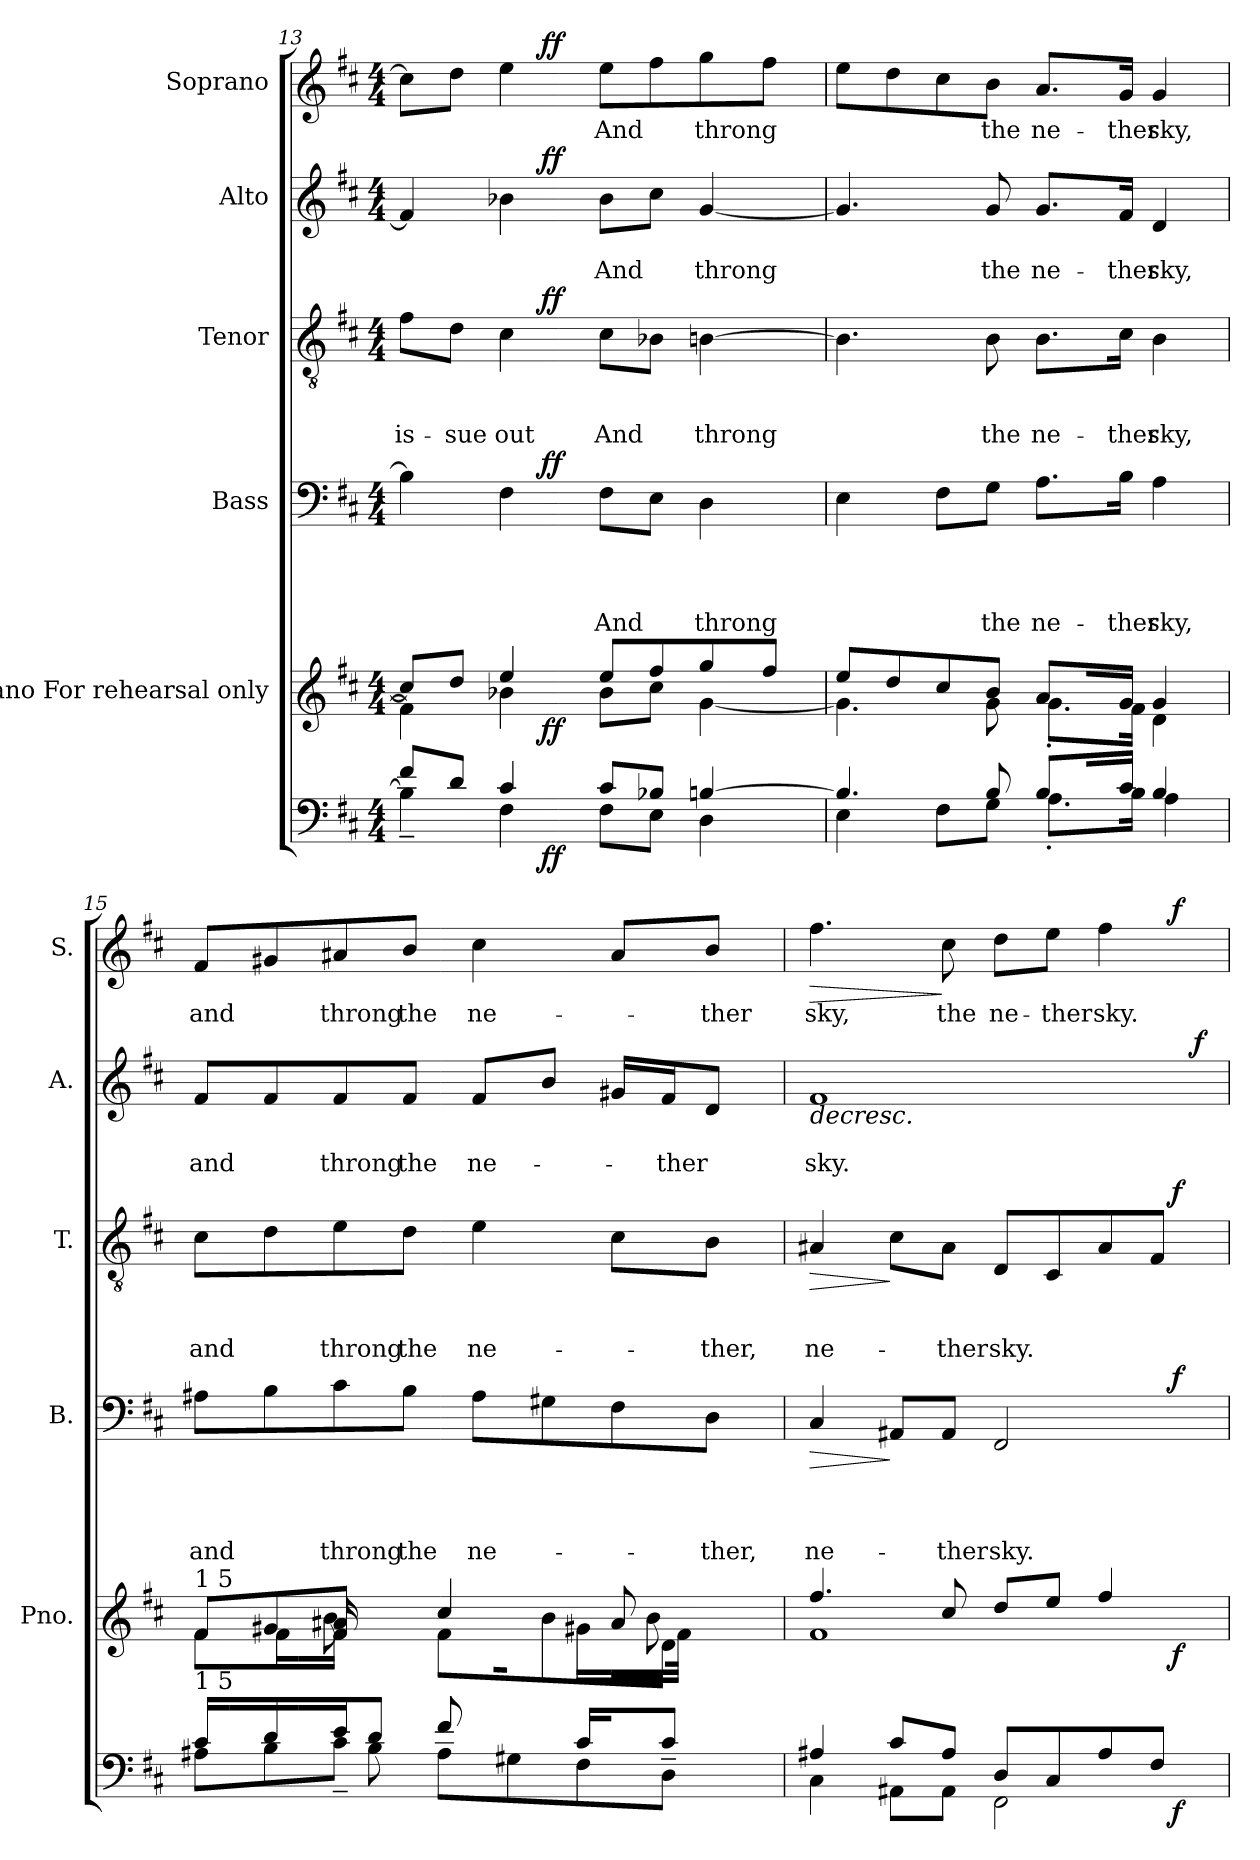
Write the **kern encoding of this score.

**kern	**dynam	**kern	**dynam	**kern	**text	**text	**text	**text	**dynam	**kern	**text	**text	**text	**dynam	**kern	**text	**text	**dynam	**kern	**text	**dynam
*part6	*part6	*part5	*part5	*part4	*part4	*part4	*part4	*part4	*part4	*part3	*part3	*part3	*part3	*part3	*part2	*part2	*part2	*part2	*part1	*part1	*part1
*staff6	*staff6	*staff5	*staff5	*staff4	*staff4	*staff4	*staff4	*staff4	*staff4	*staff3	*staff3	*staff3	*staff3	*staff3	*staff2	*staff2	*staff2	*staff2	*staff1	*staff1	*staff1
*	*	*I"Piano For rehearsal only	*	*I"Bass	*	*	*	*	*	*I"Tenor	*	*	*	*	*I"Alto	*	*	*	*I"Soprano	*	*
*	*	*I'Pno.	*	*I'B.	*	*	*	*	*	*I'T.	*	*	*	*	*I'A.	*	*	*	*I'S.	*	*
*clefF4	*	*clefG2	*	*clefF4	*	*	*	*	*	*clefGv2	*	*	*	*	*clefG2	*	*	*	*clefG2	*	*
*k[f#c#]	*	*k[f#c#]	*	*k[f#c#]	*	*	*	*	*	*k[f#c#]	*	*	*	*	*k[f#c#]	*	*	*	*k[f#c#]	*	*
*D:	*	*D:	*	*D:	*	*	*	*	*	*D:	*	*	*	*	*D:	*	*	*	*D:	*	*
*M4/4	*	*M4/4	*	*M4/4	*	*	*	*	*	*M4/4	*	*	*	*	*M4/4	*	*	*	*M4/4	*	*
=13	=13	=13	=13	=13	=13	=13	=13	=13	=13	=13	=13	=13	=13	=13	=13	=13	=13	=13	=13	=13	=13
*^	*	*^	*	*	*	*	*	*	*	*	*	*	*	*	*	*	*	*	*	*	*
!	!	!	!	!	!	!	!	!	!	!	!	!	!	!	!LO:LY:b	!	!	!	!	!	!	!	!
*	*^	*	*	*^	*	*^	*	*	*	*	*	*^	*	*	*	*	*^	*	*	*	*^	*	*
8f#/L	4B-~<\]	4ryy	.	8cc#/L]	4f#\]	4ryy	.	4B-\]	4ryy	.	.	.	.	.	8f#\L	4ryy	.	.	is-	.	4f#/]	4ryy	.	.	.	8cc#\L]	4ryy	.	.
!	!	!	!	!	!	!	!	!	!	!	!	!	!	!	!	!	!	!	!LO:LY:b	!	!	!	!	!	!	!	!	!	!
8d/J	.	.	.	8dd/J	.	.	.	.	.	.	.	.	.	.	8d\J	.	.	.	-sue	.	.	.	.	.	.	8dd\J	.	.	.
!	!	!	!	!	!	!	!	!	!	!	!	!	!	!	!	!	!	!	!LO:LY:b	!	!	!	!	!	!	!	!	!	!
4c#/	4F#\	16.ryy	.	4ee/	4b-X\	16.ryy	.	4F#\	16.ryy	.	.	.	.	.	4c#\	16.ryy	.	.	out	.	4b-X\	16.ryy	.	.	.	4ee\	16.ryy	.	.
!	!	!	!LO:DY:b	!	!	!	!LO:DY:b	!	!	!	!	!	!	!LO:DY:b	!	!	!	!	!	!LO:DY:b	!	!	!	!	!LO:DY:b	!	!	!	!LO:DY:b
.	.	2ryy	ff	.	.	2ryy	ff	.	2ryy	.	.	.	.	ff	.	2ryy	.	.	.	ff	.	2ryy	.	.	ff	.	2ryy	.	ff
!	!	!	!	!	!	!	!	!	!	!	!	!	!LO:LY:b	!	!	!	!	!	!LO:LY:b	!	!	!	!	!LO:LY:b	!	!	!	!LO:LY:b	!
8c#/L	8F#\L	.	.	8ee/L	8b-\L	.	.	8F#\L	.	.	.	.	And	.	8c#\L	.	.	.	And	.	8b-\L	.	.	And	.	8ee\L	.	And	.
8B-X/J	8E\J	.	.	8ff#/	8cc#\J	.	.	8E\J	.	.	.	.	.	.	8B-X\J	.	.	.	.	.	8cc#\J	.	.	.	.	8ff#\	.	.	.
!	!	!	!	!	!	!	!	!	!	!	!	!	!LO:LY:b	!	!	!	!	!	!LO:LY:b	!	!	!	!	!LO:LY:b	!	!	!	!LO:LY:b	!
[>4Bn/	4D\	.	.	8gg/	[<4g\	.	.	4D\	.	.	.	.	throng	.	[>4Bn\	.	.	.	throng	.	[<4g/	.	.	throng	.	8gg\	.	throng	.
.	.	8ryy	.	.	.	8ryy	.	.	8ryy	.	.	.	.	.	.	8ryy	.	.	.	.	.	8ryy	.	.	.	.	8ryy	.	.
.	.	.	.	8ff#/J	.	.	.	.	.	.	.	.	.	.	.	.	.	.	.	.	.	.	.	.	.	8ff#\J	.	.	.
.	.	32ryy	.	.	.	32ryy	.	.	32ryy	.	.	.	.	.	.	32ryy	.	.	.	.	.	32ryy	.	.	.	.	32ryy	.	.
*	*v	*v	*	*	*	*	*	*v	*v	*	*	*	*	*	*v	*v	*	*	*	*	*v	*v	*	*	*	*v	*v	*	*
*	*	*	*	*v	*v	*	*	*	*	*	*	*	*	*	*	*	*	*	*	*	*	*	*	*
=14	=14	=14	=14	=14	=14	=14	=14	=14	=14	=14	=14	=14	=14	=14	=14	=14	=14	=14	=14	=14	=14	=14	=14
4.B/]	4E\	.	8ee/L	4.g\]	.	4E\	.	.	.	.	.	4.B\]	.	.	.	.	4.g/]	.	.	.	8ee\L	.	.
.	.	.	8dd/	.	.	.	.	.	.	.	.	.	.	.	.	.	.	.	.	.	8dd\	.	.
.	8F#\L	.	8cc#/	.	.	8F#\L	.	.	.	.	.	.	.	.	.	.	.	.	.	.	8cc#\	.	.
!	!	!	!	!	!	!	!	!	!	!LO:LY:b	!	!	!	!	!LO:LY:b	!	!	!	!LO:LY:b	!	!	!LO:LY:b	!
8B/	8G\J	.	8b/J	8g\	.	8G\J	.	.	.	the	.	8B\	.	.	the	.	8g/	.	the	.	8b\J	the	.
!	!	!	!	!	!	!	!	!	!	!LO:LY:b	!	!	!	!	!LO:LY:b	!	!	!	!LO:LY:b	!	!	!LO:LY:b	!
8B/L	8.A'<\L	.	8a/L	8.g'<\L	.	8.A\L	.	.	.	ne-	.	8.B\L	.	.	ne-	.	8.g/L	.	ne-	.	8.a/L	ne-	.
16ryy	.	.	16ryy	.	.	.	.	.	.	.	.	.	.	.	.	.	.	.	.	.	.	.	.
!	!	!	!	!	!	!	!	!	!	!LO:LY:b	!	!	!	!	!LO:LY:b	!	!	!	!LO:LY:b	!	!	!LO:LY:b	!
16c#/Jk	16B\Jk	.	16g/Jk	16f#\Jk	.	16B\Jk	.	.	.	-ther	.	16c#\Jk	.	.	-ther	.	16f#/Jk	.	-ther	.	16g/Jk	-ther	.
!	!	!	!	!	!	!	!	!	!	!LO:LY:b	!	!	!	!	!LO:LY:b	!	!	!	!LO:LY:b	!	!	!LO:LY:b	!
4B/	4A\	.	4g/	4d\	.	4A\	.	.	.	sky,	.	4B\	.	.	sky,	.	4d/	.	sky,	.	4g/	sky,	.
!!LO:PB:g=z
=15	=15	=15	=15	=15	=15	=15	=15	=15	=15	=15	=15	=15	=15	=15	=15	=15	=15	=15	=15	=15	=15	=15	=15
*^	*^	*	*^	*^	*	*	*	*	*	*	*	*	*	*	*	*	*	*	*	*	*	*	*
!	!	!	!	!	!LO:TX:a:t=1 5	!	!	!	!	!	!	!	!	!	!	!	!	!	!	!	!	!	!	!	!	!	!
!LO:TX:a:t=1 5	!	!	!	!	!	!	!	!	!	!	!	!	!	!	!	!	!	!	!	!	!	!	!	!	!	!	!
!	!	!	!	!	!	!	!	!	!	!	!	!	!	!LO:LY:b	!	!	!	!	!LO:LY:b	!	!	!	!LO:LY:b	!	!	!LO:LY:b	!
16c#/LL	8A#X\L	4ryy	2ryy	.	8f#/L	4ryy	8f#\L	4ryy	.	8A#X\L	.	.	.	and	.	8c#\L	.	.	and	.	8f#/L	.	and	.	8f#/L	and	.
16ryy	.	.	.	.	.	.	.	.	.	.	.	.	.	.	.	.	.	.	.	.	.	.	.	.	.	.	.
16d/	8B\	.	.	.	8g#X/	.	16f#\L	.	.	8B\	.	.	.	.	.	8d\	.	.	.	.	8f#/	.	.	.	8g#X/	.	.
16ryy	.	.	.	.	.	.	16ryy	.	.	.	.	.	.	.	.	.	.	.	.	.	.	.	.	.	.	.	.
!	!	!	!	!	!	!	!	!	!	!	!	!	!	!LO:LY:b	!	!	!	!	!LO:LY:b	!	!	!	!LO:LY:b	!	!	!LO:LY:b	!
16e/J	8c#~<\J	16ryy	.	.	8a#X/J	8b\	16f#\JJ	16f#/	.	8c#\	.	.	.	throng	.	8e\	.	.	throng	.	8f#/	.	throng	.	8a#X/	throng	.
8d/J	.	8B\	.	.	.	.	2ryy	8ryy	.	.	.	.	.	.	.	.	.	.	.	.	.	.	.	.	.	.	.
!	!	!	!	!	!	!	!	!	!	!	!	!	!	!LO:LY:b	!	!	!	!	!LO:LY:b	!	!	!	!LO:LY:b	!	!	!LO:LY:b	!
.	16ryy	.	.	.	16ryy	4.ryy	.	.	.	8B\J	.	.	.	the	.	8d\J	.	.	the	.	8f#/J	.	the	.	8b/J	the	.
8A#\L	2ryy	8f#/	.	.	8f#\L	.	.	4cc#/	.	.	.	.	.	.	.	.	.	.	.	.	.	.	.	.	.	.	.
!	!	!	!	!	!	!	!	!	!	!	!	!	!	!LO:LY:b	!	!	!	!	!LO:LY:b	!	!	!	!LO:LY:b	!	!	!LO:LY:b	!
.	.	.	8.ryy	.	.	.	.	.	.	8A#\L	.	.	.	ne-	.	4e\	.	.	ne-	.	8f#/L	.	ne-	.	4cc#\	ne-	.
8G#X\	.	16ryy	.	.	16ryy	.	.	.	.	.	.	.	.	.	.	.	.	.	.	.	.	.	.	.	.	.	.
.	.	4.ryy	.	.	8b\	.	.	.	.	8G#X\	.	.	.	.	.	.	.	.	.	.	8b/J	.	.	.	.	.	.
8F#\	.	.	16c#/KL	.	.	.	.	16g#X\LL	.	.	.	.	.	.	.	.	.	.	.	.	.	.	.	.	.	.	.
.	.	.	16ryy	.	16ryy	8a#/	.	16ryy	.	8F#\	.	.	.	.	.	8c#\L	.	.	.	.	16g#X/LL	.	.	.	8a#/L	.	.
!	!	!	!	!	!	!	!	!	!	!	!	!	!	!	!	!	!	!	!	!	!	!	!LO:LY:b	!	!	!	!
8D~<\J	.	.	8c#/J	.	16d\Jk	.	8b\	32f#\JJk	.	.	.	.	.	.	.	.	.	.	.	.	16f#/J	.	-ther	.	.	.	.
.	.	.	.	.	.	.	.	16ryy	.	.	.	.	.	.	.	.	.	.	.	.	.	.	.	.	.	.	.
!	!	!	!	!	!	!	!	!	!	!	!	!	!	!LO:LY:b	!	!	!	!	!LO:LY:b	!	!	!	!	!	!	!LO:LY:b	!
.	.	.	.	.	16ryy	16ryy	.	.	.	8D\J	.	.	.	-ther,	.	8B\J	.	.	-ther,	.	8d/J	.	.	.	8b/J	-ther	.
.	.	.	.	.	.	.	.	16.ryy	.	.	.	.	.	.	.	.	.	.	.	.	.	.	.	.	.	.	.
16ryy	16ryy	.	16ryy	.	16ryy	16ryy	16ryy	.	.	.	.	.	.	.	.	.	.	.	.	.	.	.	.	.	.	.	.
*	*	*	*	*	*	*	*v	*v	*	*	*	*	*	*	*	*	*	*	*	*	*	*	*	*	*	*	*
=16	=16	=16	=16	=16	=16	=16	=16	=16	=16	=16	=16	=16	=16	=16	=16	=16	=16	=16	=16	=16	=16	=16	=16	=16	=16	=16
!	!	!	!	!	!	!	!	!	!	!	!	!	!LO:LY:b	!LO:HP:b	!	!	!	!LO:LY:b	!LO:HP:b	!	!	!LO:LY:b	!LO:HP:b	!	!LO:LY:b	!LO:HP:b
*	*	*v	*v	*	*	*	*	*	*^	*	*	*	*	*	*^	*	*	*	*	*^	*	*	*	*^	*	*
4A#X/	4C#\	2ryy	.	4.ff#/	1f#	2ryy	.	4C#/	2ryy	.	.	.	ne-	>	4A#X/	2ryy	.	.	ne-	>	1f#	2...ryy	.	sky.	>	4.ff#\	2ryy	sky,	>
8c#/L	8AA#X\L	.	.	.	.	.	.	8AA#X/L	.	.	.	.	.	]	8c#\L	.	.	.	.	]	.	.	.	.	.	.	.	.	.
!	!	!	!	!	!	!	!	!	!	!	!	!	!LO:LY:b	!	!	!	!	!	!LO:LY:b	!	!	!	!	!	!	!	!	!LO:LY:b	!
8A#/J	8AA#\J	.	.	8cc#/	.	.	.	8AA#/J	.	.	.	.	-ther	.	8A#\J	.	.	.	-ther	.	.	.	.	.	.	8cc#\	.	the	]
!	!	!	!	!	!	!	!	!	!	!	!	!	!LO:LY:b	!	!	!	!	!	!LO:LY:b	!	!	!	!	!	!	!	!	!LO:LY:b	!
8D/L	2FF#\	4ryy	.	8dd/L	.	4ryy	.	2FF#/	4ryy	.	.	.	sky.	.	8D/L	4ryy	.	.	sky.	.	.	.	.	.	.	8dd\L	4ryy	ne-	.
!	!	!	!	!	!	!	!	!	!	!	!	!	!	!	!	!	!	!	!	!	!	!	!	!	!	!	!	!LO:LY:b	!
8C#/	.	.	.	8ee/J	.	.	.	.	.	.	.	.	.	.	8C#/	.	.	.	.	.	.	.	.	.	.	8ee\J	.	-ther	.
!	!	!	!	!	!	!	!	!	!	!	!	!	!	!	!	!	!	!	!	!	!	!	!	!	!	!	!	!LO:LY:b	!
8A#/	.	8ryy	.	4ff#/	.	8ryy	.	.	8ryy	.	.	.	.	.	8A#/	8ryy	.	.	.	.	.	.	.	.	.	4ff#\	8ryy	sky.	.
8F#/J	.	32ryy	.	.	.	32ryy	.	.	32ryy	.	.	.	.	.	8F#/J	32ryy	.	.	.	.	.	.	.	.	.	.	32ryy	.	.
!	!	!	!LO:DY:b	!	!	!	!LO:DY:b	!	!	!	!	!	!	!LO:DY:b	!	!	!	!	!	!LO:DY:b	!	!	!	!	!	!	!	!	!LO:DY:b
.	.	16.ryy	f	.	.	16.ryy	f	.	16.ryy	.	.	.	.	f	.	16.ryy	.	.	.	f	.	.	.	.	.	.	16.ryy	.	f
!	!	!	!	!	!	!	!	!	!	!	!	!	!	!	!	!	!	!	!	!	!	!	!	!	!LO:DY:b	!	!	!	!
.	.	.	.	.	.	.	.	.	.	.	.	.	.	.	.	.	.	.	.	.	.	16ryy	.	.	f	.	.	.	.
.	.	.	.	.	.	.	.	.	.	.	.	.	.	.	.	.	.	.	.	.	.	.	.	.	]	.	.	.	.
*v	*v	*v	*	*	*	*	*	*v	*v	*	*	*	*	*	*v	*v	*	*	*	*	*v	*v	*	*	*	*v	*v	*	*
*	*	*v	*v	*v	*	*	*	*	*	*	*	*	*	*	*	*	*	*	*	*	*	*	*
=	=	=	=	=	=	=	=	=	=	=	=	=	=	=	=	=	=	=	=	=	=
*-	*-	*-	*-	*-	*-	*-	*-	*-	*-	*-	*-	*-	*-	*-	*-	*-	*-	*-	*-	*-	*-
